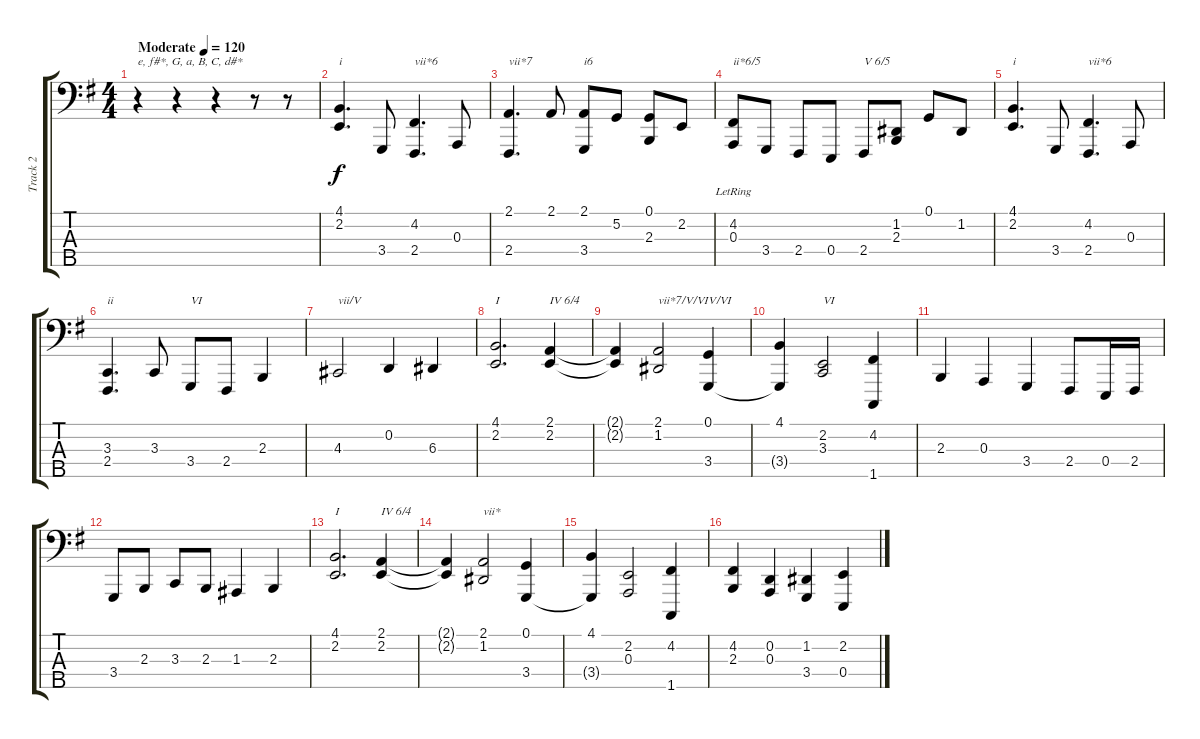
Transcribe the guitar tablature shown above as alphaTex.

\track ("Track 2" "Track 2") {instrument acousticgrandpiano}
\staff {score tabs}
\tuning (G2 D2 A1 E1 B0) {hide}
\ts (4 4)
\tempo (120 "Moderate")
\clef f4
\ks eminor
r.4{txt "e, f#*, G, a, B, C, d#*" dy f instrument acousticgrandpiano} r.4 r.4 r.8 r.8 |
(4.1 2.2).4{d txt "i"} 3.4.8 (4.2 2.4).4{d txt "vii*6"} 0.3.8 |
(2.1 2.4).4{d txt "vii*7"} 2.1.8 (2.1 3.4).8{txt "i6"} 5.2.8 (0.1 2.3).8 2.2.8 |
(4.2{lr} 0.3).8{txt "ii*6/5"} 3.4.8 2.4.8 0.4.8 2.4.8{txt "V 6/5"} (1.2 2.3).8 0.1.8 1.2.8 |
(4.1 2.2).4{d txt "i"} 3.4.8 (4.2 2.4).4{d txt "vii*6"} 0.3.8 |
(3.3 2.4).4{d txt "ii"} 3.3.8 3.4.8{txt "VI"} 2.4.8 2.3.4 |
4.3.2{txt "vii/V"} 0.2.4 6.3.4 |
(4.1 2.2).2{d txt "I"} (2.1 2.2).4{txt "IV 6/4"} |
(2.1{t} 2.2{t}).4 (2.1 1.2).2{txt "vii*7/V/VI"} (0.1 3.4).4{txt "V/VI"} |
(4.1 3.4{t}).4 (2.2 3.3).2{txt "VI"} (4.2 1.5).4 |
2.3.4 0.3.4 3.4.4 2.4.8 0.4.16 2.4.16 |
3.4.8 2.3.8 3.3.8 2.3.8 1.3.4 2.3.4 |
(4.1 2.2).2{d txt "I"} (2.1 2.2).4{txt "IV 6/4"} |
(2.1{t} 2.2{t}).4 (2.1 1.2).2{txt "vii*"} (0.1 3.4).4 |
(4.1 3.4{t}).4 (2.2 0.3).2 (4.2 1.5).4 |
(4.2 2.3).4 (0.2 0.3).4 (1.2 3.4).4 (2.2 0.4).4
